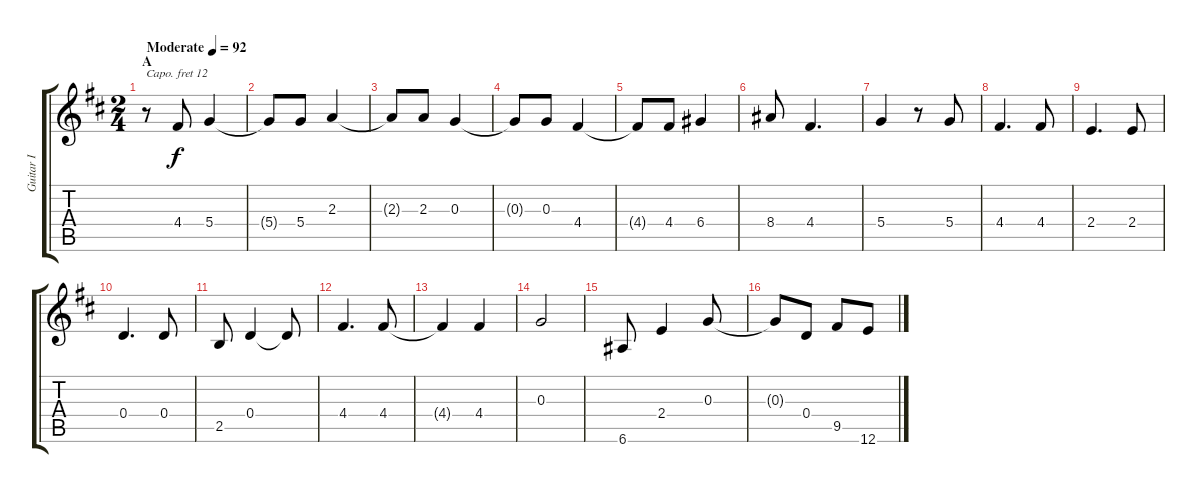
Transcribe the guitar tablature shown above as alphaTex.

\track ("Guitar I" "Guitar I") {instrument rockorgan}
\staff {score tabs}
\capo 12
\tuning (E4 B3 G3 D3 A2 E2) {hide}
\ts (2 4)
\section ("" "A")
\tempo (92 "Moderate")
\clef g2
\ks d
r.8{dy f instrument rockorgan} 4.4.8 5.4.4 |
5.4{t}.8 5.4.8 2.3.4 |
2.3{t}.8 2.3.8 0.3.4 |
0.3{t}.8 0.3.8 4.4.4 |
4.4{t}.8 4.4.8 6.4.4 |
8.4.8 4.4.4{d} |
5.4.4 r.8 5.4.8 |
4.4.4{d} 4.4.8 |
2.4.4{d} 2.4.8 |
0.4.4{d} 0.4.8 |
2.5.8 0.4.4 0.4{t}.8 |
4.4.4{d} 4.4.8 |
4.4{t}.4 4.4.4 |
0.3.2 |
6.6.8 2.4.4 0.3.8 |
0.3{t}.8 0.4.8 9.5.8 12.6.8
